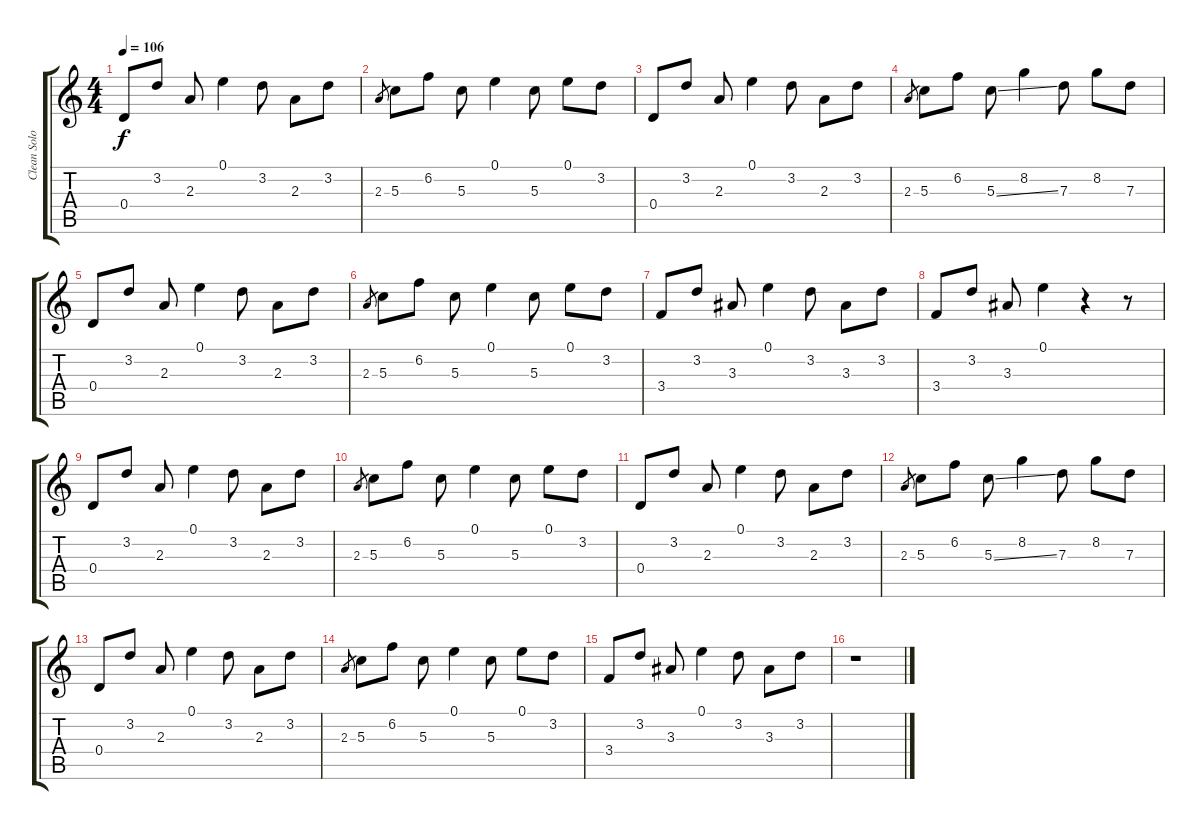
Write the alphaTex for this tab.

\track ("Clean Solo" "Clean Solo") {instrument electricguitarclean}
\staff {score tabs}
\tuning (E4 B3 G3 D3 A2 E2) {hide}
\ts (4 4)
\tempo 106
\clef g2
\ks c
0.4.8{dy f instrument electricguitarclean} 3.2.8 2.3.8 0.1.4 3.2.8 2.3.8 3.2.8 |
2.3.8{gr} 5.3.8 6.2.8 5.3.8 0.1.4 5.3.8 0.1.8 3.2.8 |
0.4.8 3.2.8 2.3.8 0.1.4 3.2.8 2.3.8 3.2.8 |
2.3.8{gr} 5.3.8 6.2.8 5.3{ss}.8 8.2.4 7.3.8 8.2.8 7.3.8 |
0.4.8 3.2.8 2.3.8 0.1.4 3.2.8 2.3.8 3.2.8 |
2.3.8{gr} 5.3.8 6.2.8 5.3.8 0.1.4 5.3.8 0.1.8 3.2.8 |
3.4.8 3.2.8 3.3.8 0.1.4 3.2.8 3.3.8 3.2.8 |
3.4.8 3.2.8 3.3.8 0.1.4 r.4 r.8 |
0.4.8 3.2.8 2.3.8 0.1.4 3.2.8 2.3.8 3.2.8 |
2.3.8{gr} 5.3.8 6.2.8 5.3.8 0.1.4 5.3.8 0.1.8 3.2.8 |
0.4.8 3.2.8 2.3.8 0.1.4 3.2.8 2.3.8 3.2.8 |
2.3.8{gr} 5.3.8 6.2.8 5.3{ss}.8 8.2.4 7.3.8 8.2.8 7.3.8 |
0.4.8 3.2.8 2.3.8 0.1.4 3.2.8 2.3.8 3.2.8 |
2.3.8{gr} 5.3.8 6.2.8 5.3.8 0.1.4 5.3.8 0.1.8 3.2.8 |
3.4.8 3.2.8 3.3.8 0.1.4 3.2.8 3.3.8 3.2.8 |
r.1
